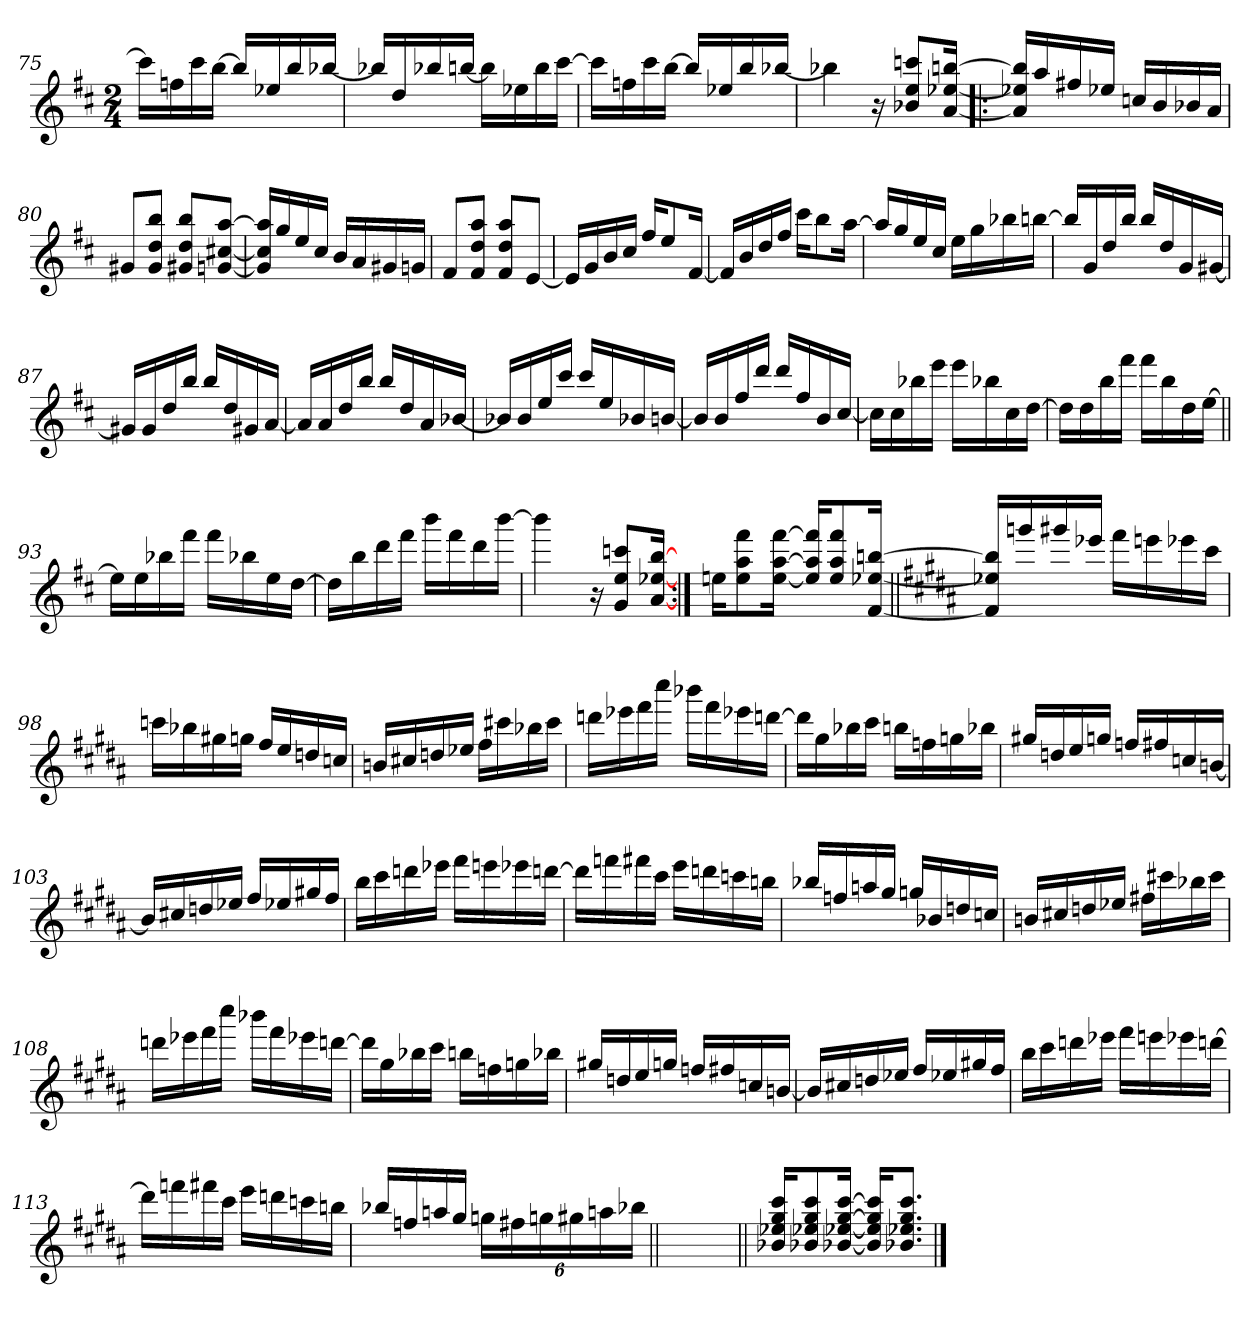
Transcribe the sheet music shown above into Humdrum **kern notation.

**kern
*part1
*staff1
*clefG2
*k[f#c#]
*D:
*M2/4
=75
16ccc#\LL]
16ffn\
16ccc#\
[16bb\JJ
16bb/LL]
16ee-X/
16bb/
[16bb-X/JJ
=76
16bb-X/LL]
16dd/
16bb-X/
[16bbn/JJ
16bb\LL]
16ee-X\
16bb\
[16ccc#\JJ
=77
16ccc#\LL]
16ffn\
16ccc#\
[16bb\JJ
16bb/LL]
16ee-X/
16bb/
[16bb-X/JJ
!!LO:PB:g=z
=78
4bb-X\]
16r
8b-X/ 8ee/ 8cccn/L
[16a/ [16ee-X/ [16bbn/Jk
=79!|:
16a/] 16ee-X/] 16bb/]LL
16aa/
16ff#X/
16ee-X/JJ
16ccn/LL
16b/
16b-X/
16a/JJ
=80
8g#X/L
8g#/ 8dd/ 8bb/J
8g#X/ 8dd/ 8bb/L
[8gn/ [8cc#X/ [8aa/J
=81
16g/] 16cc#/] 16aa/]LL
16gg/
16ee/
16cc#/JJ
16b/LL
16a/
16g#X/
16gn/JJ
=82
8f#/L
8f#/ 8dd/ 8aa/J
8f#/ 8dd/ 8aa/L
[8e/J
!!LO:LB:g=z
=83
16e/LL]
16g/
16b/
16cc#/JJ
16ff#/KL
8ee/
[16f#/Jk
=84
16f#/LL]
16b/
16dd/
16ff#/JJ
16ccc#\KL
8bb\
[16aa\Jk
=85
16aa/LL]
16gg/
16ee/
16cc#/JJ
16ee\LL
16gg\
16bb-X\
[16bbn\JJ
=86
16bb/LL]
16g/
16dd/
16bb/JJ
16bb/LL
16dd/
16g/
[16g#X/JJ
=87
16g#X/LL]
16g#/
16dd/
16bb/JJ
16bb/LL
16dd/
16g#X/
[16a/JJ
!!LO:LB:g=z
=88
16a/LL]
16a/
16dd/
16bb/JJ
16bb/LL
16dd/
16a/
[16b-X/JJ
=89
16b-X/LL]
16b-/
16ee/
16ccc#/JJ
16ccc#/LL
16ee/
16b-X/
[16bn/JJ
=90
16b/LL]
16b/
16ff#/
16ddd/JJ
16ddd/LL
16ff#/
16b/
[16cc#/JJ
=91
16cc#\LL]
16cc#\
16bb-X\
16eee\JJ
16eee\LL
16bb-X\
16cc#\
[16dd\JJ
=92
16dd\LL]
16dd\
16bb\
16fff#\JJ
16fff#\LL
16bb\
16dd\
[16ee\JJ
!!LO:LB:g=z
=93||
16ee\LL]
16ee\
16bb-X\
16fff#\JJ
16fff#\LL
16bb-X\
16ee\
[16dd\JJ
=94
16dd\LL]
16bb\
16ddd\
16fff#\JJ
16bbb\LL
16fff#\
16ddd\
[16bbb\JJ
=95
4bbb\]
16r
8g/ 8ee/ 8cccn/L
[16a/ [16ee-X/ [16bb/Jk
=96:|!
16een\KL
8ee\ 8aa\ 8fff#\
[16ee\ [16aa\ [16fff#\Jk
16ee/] 16aa/] 16fff#/]KL
8ee/ 8aa/ 8fff#/
[16f#/ [16ee-X/ [16bbn/Jk
!!LO:LB:g=z
=97||
*k[f#c#g#d#a#]
*B:
16f#/] 16ee-X/] 16bbn/]LL
16gggn/
16ggg#X/
16eee-X/JJ
16fff#\LL
16eeen\
16eee-X\
16ccc#\JJ
=98
16cccn\LL
16bb-X\
16gg#X\
16ggn\JJ
16ff#/LL
16ee/
16ddn/
16ccn/JJ
=99
16bn/LL
16cc#X/
16ddn/
16ee-X/JJ
16ff#\LL
16ccc#X\
16bb-X\
16ccc#\JJ
=100
16dddn\LL
16eee-X\
16fff#\
16cccc#\JJ
16bbb-X\LL
16fff#\
16eee-X\
[16dddn\JJ
=101
16dddn\LL]
16gg#\
16bb-X\
16ccc#\JJ
16bbn\LL
16ffn\
16ggn\
16bb-X\JJ
!!LO:LB:g=z
=102
16gg#X/LL
16ddn/
16ee/
16ggn/JJ
16ffn/LL
16ff#X/
16ccn/
[16bn/JJ
=103
16bn/LL]
16cc#X/
16ddn/
16ee-X/JJ
16ff#/LL
16ee-X/
16gg#X/
16ff#/JJ
=104
16bb\LL
16ccc#\
16dddn\
16eee-X\JJ
16fff#\LL
16eeen\
16eee-X\
[16dddn\JJ
=105
16dddn\LL]
16fffn\
16fff#X\
16ccc#\JJ
16eee\LL
16dddn\
16cccn\
16bbn\JJ
=106
16bb-X/LL
16ffn/
16aan/
16gg#/JJ
16ggn/LL
16b-X/
16ddn/
16ccn/JJ
!!LO:LB:g=z
=107
16bn/LL
16cc#X/
16ddn/
16ee-X/JJ
16ff#X\LL
16ccc#X\
16bb-X\
16ccc#\JJ
=108
16dddn\LL
16eee-X\
16fff#\
16cccc#\JJ
16bbb-X\LL
16fff#\
16eee-X\
[16dddn\JJ
=109
16dddn\LL]
16gg#\
16bb-X\
16ccc#\JJ
16bbn\LL
16ffn\
16ggn\
16bb-X\JJ
=110
16gg#X/LL
16ddn/
16ee/
16ggn/JJ
16ffn/LL
16ff#X/
16ccn/
[16bn/JJ
=111
16bn/LL]
16cc#X/
16ddn/
16ee-X/JJ
16ff#/LL
16ee-X/
16gg#X/
16ff#/JJ
!!LO:LB:g=z
=112
16bb\LL
16ccc#\
16dddn\
16eee-X\JJ
16fff#\LL
16eeen\
16eee-X\
[16dddn\JJ
=113
16dddn\LL]
16fffn\
16fff#X\
16ccc#\JJ
16eee\LL
16dddn\
16cccn\
16bbn\JJ
=114
16bb-X/LL
16ffn/
16aan/
16gg#/JJ
24ggn\LL
24ff#X\
24ggn\
24gg#X\
24aan\
24bb-X\JJ
=114X11411||
2ryy
=115||
16b-/ 16ee-X/ 16gg#/ 16ccc#/KL
8b-X/ 8ee-X/ 8gg#/ 8ccc#/
[16b-X/ [16ee-X/ [16gg#/ [16ccc#/Jk
16b-/] 16ee-/] 16gg#/] 16ccc#/]KL
8.b-X/ 8.ee-X/ 8.gg#/ 8.ccc#/J
==
*-
